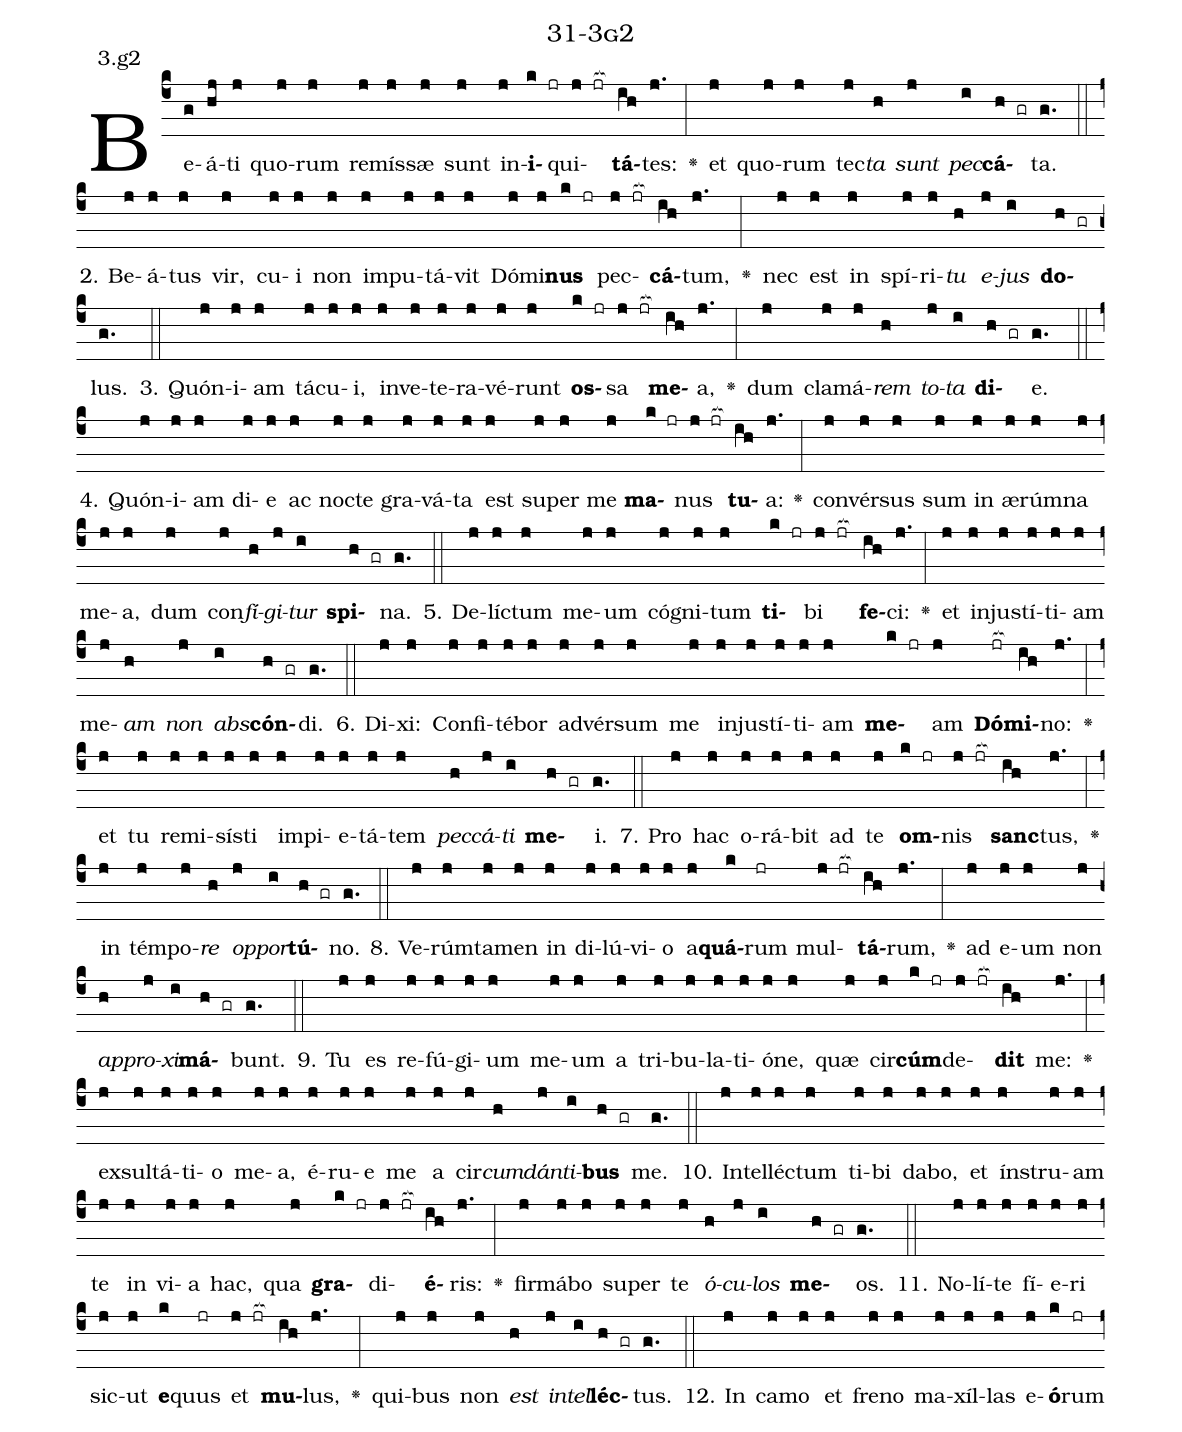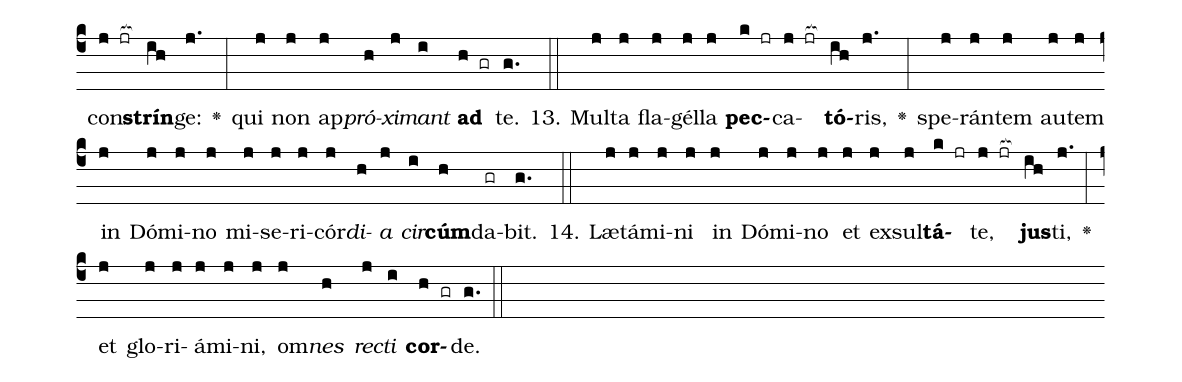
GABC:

name: 31-3g2;
annotation: 3.g2;
%%
(c4)Be(g)á(hj)ti(j) quo(j)rum(j) re(j)mís(j)sæ(j) sunt(j) in(j)<b>i</b>(k jr)qui(j jr[ocb:1{])<b>tá</b>(ih[ocb:0}])tes:(j.) <v>\greheightstar</v>(:) et(j) quo(j)rum(j) tec(j)<i>ta</i>(h) <i>sunt</i>(j) <i>pec</i>(i)<b>cá</b>(h gr)ta.(g.) (::)
2. Be(j)á(j)tus(j) vir,(j) cu(j)i(j) non(j) im(j)pu(j)tá(j)vit(j) Dó(j)mi(j)<b>nus</b>(k jr) pec(j jr[ocb:1{])<b>cá</b>(ih[ocb:0}])tum,(j.) <v>\greheightstar</v>(:) nec(j) est(j) in(j) spí(j)ri(j)<i>tu</i>(h) <i>e</i>(j)<i>jus</i>(i) <b>do</b>(h gr)lus.(g.) (::)
3. Quón(j)i(j)am(j) tá(j)cu(j)i,(j) in(j)ve(j)te(j)ra(j)vé(j)runt(j) <b>os</b>(k jr)sa(j jr[ocb:1{]) <b>me</b>(ih[ocb:0}])a,(j.) <v>\greheightstar</v>(:) dum(j) cla(j)má(j)<i>rem</i>(h) <i>to</i>(j)<i>ta</i>(i) <b>di</b>(h gr)e.(g.) (::)
4. Quón(j)i(j)am(j) di(j)e(j) ac(j) noc(j)te(j) gra(j)vá(j)ta(j) est(j) su(j)per(j) me(j) <b>ma</b>(k jr)nus(j jr[ocb:1{]) <b>tu</b>(ih[ocb:0}])a:(j.) <v>\greheightstar</v>(:) con(j)vér(j)sus(j) sum(j) in(j) æ(j)rúm(j)na(j) me(j)a,(j) dum(j) con(j)<i>fí</i>(h)<i>gi</i>(j)<i>tur</i>(i) <b>spi</b>(h gr)na.(g.) (::)
5. De(j)líc(j)tum(j) me(j)um(j) có(j)gni(j)tum(j) <b>ti</b>(k jr)bi(j jr[ocb:1{]) <b>fe</b>(ih[ocb:0}])ci:(j.) <v>\greheightstar</v>(:) et(j) in(j)jus(j)tí(j)ti(j)am(j) me(j)<i>am</i>(h) <i>non</i>(j) <i>abs</i>(i)<b>cón</b>(h gr)di.(g.) (::)
6. Di(j)xi:(j) Con(j)fi(j)té(j)bor(j) ad(j)vér(j)sum(j) me(j) in(j)jus(j)tí(j)ti(j)am(j) <b>me</b>(k jr)am(j) <b>Dó</b>(jr[ocb:1{])<b>mi</b>(ih[ocb:0}])no:(j.) <v>\greheightstar</v>(:) et(j) tu(j) re(j)mi(j)sís(j)ti(j) im(j)pi(j)e(j)tá(j)tem(j) <i>pec</i>(h)<i>cá</i>(j)<i>ti</i>(i) <b>me</b>(h gr)i.(g.) (::)
7. Pro(j) hac(j) o(j)rá(j)bit(j) ad(j) te(j) <b>om</b>(k jr)nis(j jr[ocb:1{]) <b>sanc</b>(ih[ocb:0}])tus,(j.) <v>\greheightstar</v>(:) in(j) tém(j)po(j)<i>re</i>(h) <i>op</i>(j)<i>por</i>(i)<b>tú</b>(h gr)no.(g.) (::)
8. Ve(j)rúm(j)ta(j)men(j) in(j) di(j)lú(j)vi(j)o(j) a(j)<b>quá</b>(k)rum(jr) mul(j jr[ocb:1{])<b>tá</b>(ih[ocb:0}])rum,(j.) <v>\greheightstar</v>(:) ad(j) e(j)um(j) non(j) <i>ap</i>(h)<i>pro</i>(j)<i>xi</i>(i)<b>má</b>(h gr)bunt.(g.) (::)
9. Tu(j) es(j) re(j)fú(j)gi(j)um(j) me(j)um(j) a(j) tri(j)bu(j)la(j)ti(j)ó(j)ne,(j) quæ(j) cir(j)<b>cúm</b>(k jr)de(j jr[ocb:1{])<b>dit</b>(ih[ocb:0}]) me:(j.) <v>\greheightstar</v>(:) ex(j)sul(j)tá(j)ti(j)o(j) me(j)a,(j) é(j)ru(j)e(j) me(j) a(j) cir(j)<i>cum</i>(h)<i>dán</i>(j)<i>ti</i>(i)<b>bus</b>(h gr) me.(g.) (::)
10. In(j)tel(j)léc(j)tum(j) ti(j)bi(j) da(j)bo,(j) et(j) ín(j)stru(j)am(j) te(j) in(j) vi(j)a(j) hac,(j) qua(j) <b>gra</b>(k jr)di(j jr[ocb:1{])<b>é</b>(ih[ocb:0}])ris:(j.) <v>\greheightstar</v>(:) fir(j)má(j)bo(j) su(j)per(j) te(j) <i>ó</i>(h)<i>cu</i>(j)<i>los</i>(i) <b>me</b>(h gr)os.(g.) (::)
11. No(j)lí(j)te(j) fí(j)e(j)ri(j) sic(j)ut(j) <b>e</b>(k)quus(jr) et(j jr[ocb:1{]) <b>mu</b>(ih[ocb:0}])lus,(j.) <v>\greheightstar</v>(:) qui(j)bus(j) non(j) <i>est</i>(h) <i>in</i>(j)<i>tel</i>(i)<b>léc</b>(h gr)tus.(g.) (::)
12. In(j) ca(j)mo(j) et(j) fre(j)no(j) ma(j)xíl(j)las(j) e(j)<b>ó</b>(k)rum(jr) con(j jr[ocb:1{])<b>strín</b>(ih[ocb:0}])ge:(j.) <v>\greheightstar</v>(:) qui(j) non(j) ap(j)<i>pró</i>(h)<i>xi</i>(j)<i>mant</i>(i) <b>ad</b>(h gr) te.(g.) (::)
13. Mul(j)ta(j) fla(j)gél(j)la(j) <b>pec</b>(k jr)ca(j jr[ocb:1{])<b>tó</b>(ih[ocb:0}])ris,(j.) <v>\greheightstar</v>(:) spe(j)rán(j)tem(j) au(j)tem(j) in(j) Dó(j)mi(j)no(j) mi(j)se(j)ri(j)cór(j)<i>di</i>(h)<i>a</i>(j) <i>cir</i>(i)<b>cúm</b>(h)da(gr)bit.(g.) (::)
14. Læ(j)tá(j)mi(j)ni(j) in(j) Dó(j)mi(j)no(j) et(j) ex(j)sul(j)<b>tá</b>(k jr)te,(j jr[ocb:1{]) <b>jus</b>(ih[ocb:0}])ti,(j.) <v>\greheightstar</v>(:) et(j) glo(j)ri(j)á(j)mi(j)ni,(j) om(j)<i>nes</i>(h) <i>rec</i>(j)<i>ti</i>(i) <b>cor</b>(h gr)de.(g.) (::)
